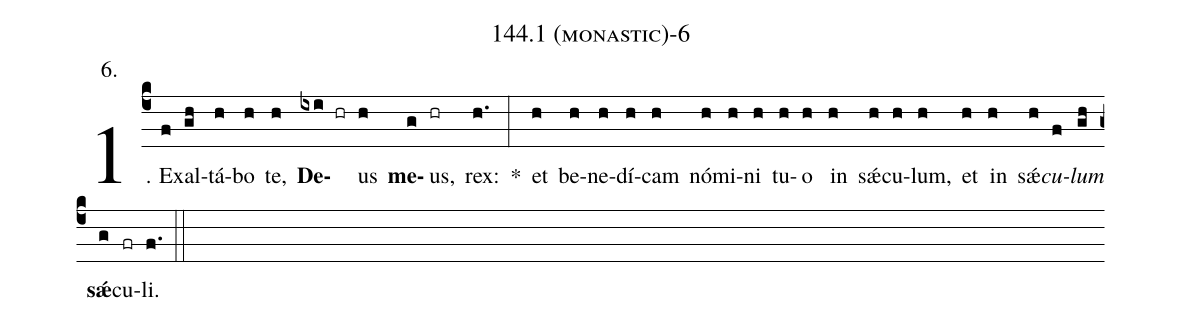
name: 144.1 (monastic)-6;
annotation: 6.;
%%
(c4)1. Ex(f)al(gh)tá(h)bo(h) te,(h) <b>De</b>(ixi hr)us(h) <b>me</b>(g)us,(hr) rex:(h.) *(:) et(h) be(h)ne(h)dí(h)cam(h) nó(h)mi(h)ni(h) tu(h)o(h) in(h) sǽ(h)cu(h)lum,(h) et(h) in(h) sǽ(h)<i>cu</i>(f)<i>lum</i>(gh) <b>sǽ</b>(g)cu(fr)li.(f.) (::)
